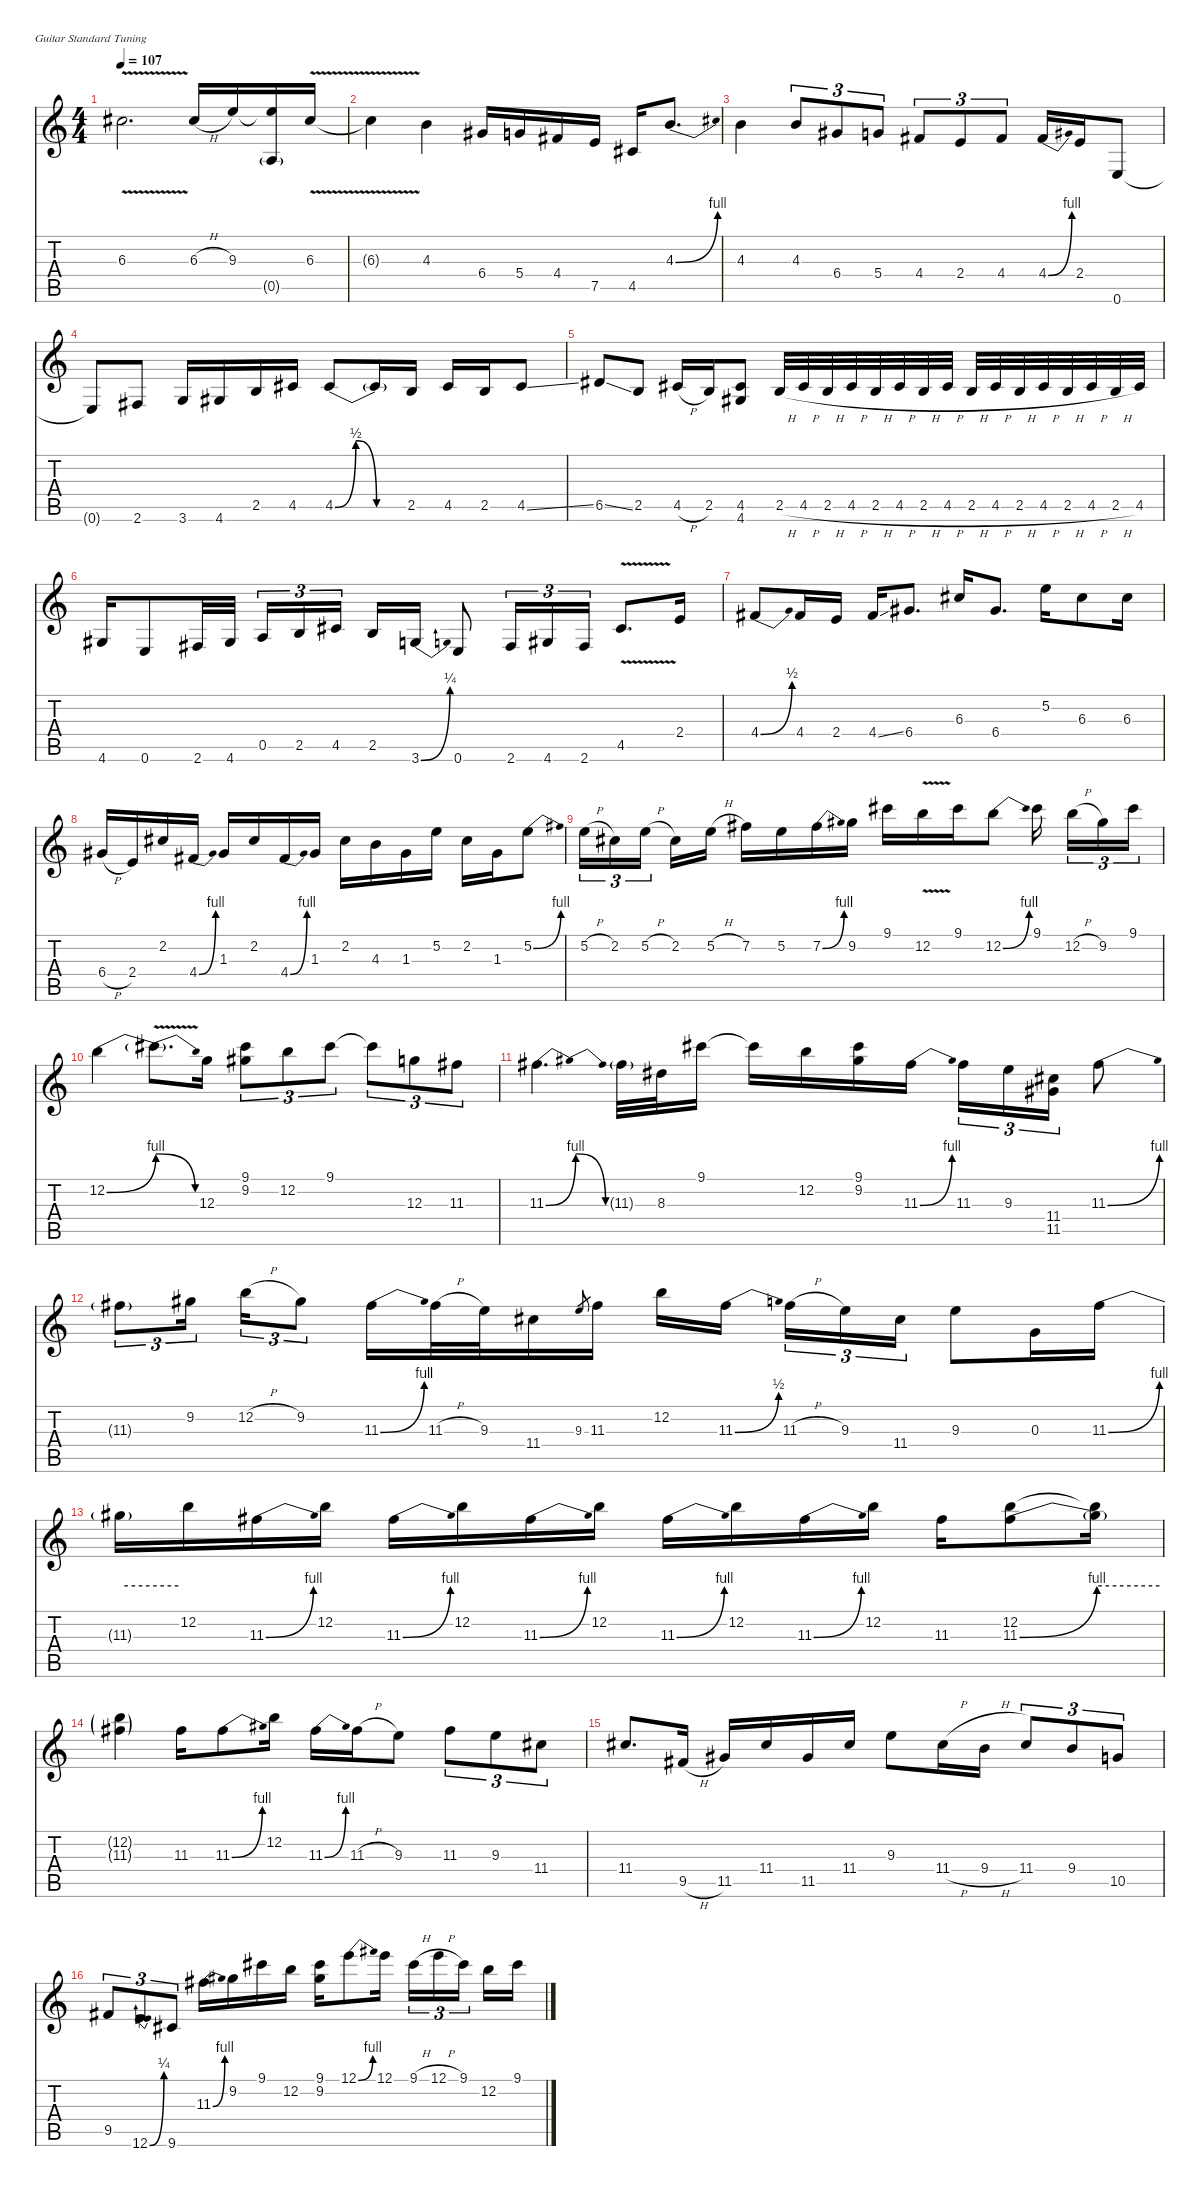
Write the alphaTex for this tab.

\defaultSystemsLayout 4
\hideDynamics
\bracketExtendMode nobrackets
\singleTrackTrackNamePolicy hidden
\multiTrackTrackNamePolicy hidden
\firstSystemTrackNameMode fullname
\firstSystemTrackNameOrientation horizontal
\otherSystemsTrackNameOrientation horizontal
\track ("Jimi" "dist.guit.") {instrument distortionguitar}
\staff {score tabs}
\tuning (E4 B3 G3 D3 A2 E2)
\ts (4 4)
\tempo 107
\clef g2
\ks c
6.3{v acc #}.2{d dy f instrument distortionguitar beam Down} 6.3{h acc #}.16{beam Up} 9.3.16{beam Up} (9.3{t} 0.5{g}).16{beam Up} 6.3{v acc #}.16{beam Up} |
6.3{v t acc #}.4{beam Down} 4.3.4{beam Down} 6.4{acc #}.16{beam Up} 5.4.16{beam Up} 4.4{acc #}.16{beam Up} 7.5.16{beam Up} 4.5{acc #}.16{beam Up} 4.3{be (bend 0 0 30 4)}.8{d beam Up} |
4.3.4{beam Down} 4.3.8{tu (3 2) beam Up} 6.4{acc #}.8{tu (3 2) beam Up} 5.4.8{tu (3 2) beam Up} 4.4{acc #}.8{tu (3 2) beam Up} 2.4.8{tu (3 2) beam Up} 4.4{acc #}.8{tu (3 2) beam Up} 4.4{be (bend 0 0 30 4) acc #}.16{beam Up} 2.4.16{beam Up} 0.6.8{beam Up} |
0.6{t}.8{beam Up} 2.6{acc #}.8{beam Up} 3.6.16{beam Up} 4.6{acc #}.16{beam Up} 2.5.16{beam Up} 4.5{acc #}.16{beam Up} 4.5{be (bendrelease 0 0 30 2 30 2 60 0) acc #}.8{beam Up} 4.5{be (hold 0 0 60 0) t acc #}.16{beam Up} 2.5.16{beam Up} 4.5{acc #}.16{beam Up} 2.5.16{beam Up} 4.5{ss acc #}.8{beam Up} |
6.5{ss acc #}.8{beam Up} 2.5.8{beam Up} 4.5{h acc #}.16{beam Up} 2.5.16{beam Up} (4.5{acc #} 4.6{acc #}).8{beam Up} 2.5{h}.32{beam Up} 4.5{h acc #}.32{beam Up} 2.5{h}.32{beam Up} 4.5{h acc #}.32{beam Up} 2.5{h}.32{beam Up} 4.5{h acc #}.32{beam Up} 2.5{h}.32{beam Up} 4.5{h acc #}.32{beam Up} 2.5{h}.32{beam Up} 4.5{h acc #}.32{beam Up} 2.5{h}.32{beam Up} 4.5{h acc #}.32{beam Up} 2.5{h}.32{beam Up} 4.5{h acc #}.32{beam Up} 2.5{h}.32{beam Up} 4.5{acc #}.32{beam Up} |
4.6{acc #}.16{beam Up} 0.6.8{beam Up} 2.6{acc #}.32{beam Up} 4.6{acc #}.32{beam Up} 0.5.16{tu (3 2) beam Up} 2.5.16{tu (3 2) beam Up} 4.5{acc #}.16{tu (3 2) beam Up} 2.5.16{beam Up} 3.6{be (bend 0 0 30 1)}.16{beam Up} 0.6.8{beam Up} 2.6{acc #}.16{tu (3 2) beam Up} 4.6{acc #}.16{tu (3 2) beam Up} 2.6{acc #}.16{tu (3 2) beam Up} 4.5{v acc #}.8{d beam Up} 2.4.16{beam Up} |
4.4{be (bend 0 0 30 2) acc #}.8{beam Up} 4.4{acc #}.16{beam Up} 2.4.16{beam Up} 4.4{ss acc #}.16{beam Up} 6.4{acc #}.8{d beam Up} 6.3{acc #}.16{beam Up} 6.4{acc #}.8{d beam Up} 5.2.16{beam Down} 6.3{acc #}.8{beam Down} 6.3{acc #}.16{beam Down} |
6.4{h acc #}.16{beam Up} 2.4.16{beam Up} 2.2{acc #}.16{beam Up} 4.4{be (bend 0 0 30 4) acc #}.16{beam Up} 1.3{acc #}.16{beam Up} 2.2{acc #}.16{beam Up} 4.4{be (bend 0 0 30 4) acc #}.16{beam Up} 1.3{acc #}.16{beam Up} 2.2{acc #}.16{beam Down} 4.3.16{beam Down} 1.3{acc #}.16{beam Down} 5.2.16{beam Down} 2.2{acc #}.16{beam Down} 1.3{acc #}.16{beam Down} 5.2{be (bend 0 0 30 4)}.8{beam Down} |
5.2{h}.16{tu (3 2) beam Down} 2.2{acc #}.16{tu (3 2) beam Down} 5.2{h}.16{tu (3 2) beam Down} 2.2{acc #}.16{beam Down} 5.2{h}.16{beam Down} 7.2{acc #}.16{beam Down} 5.2.16{beam Down} 7.2{be (bend 0 0 30 4) acc #}.16{beam Down} 9.2{acc #}.16{beam Down} 9.1{acc #}.16{beam Down} 12.2{v}.16{beam Down} 9.1{acc #}.16{beam Down} 12.2{be (bend 0 0 30 4)}.8{beam Down} 9.1{acc #}.16{beam Down} 12.2{h}.16{tu (3 2) beam Down} 9.2{acc #}.16{tu (3 2) beam Down} 9.1{acc #}.16{tu (3 2) beam Down} |
12.2{be (bend 0 0 60 4)}.4{beam Down} 12.2{be (release 0 4 60 0) v t}.8{d beam Down} 12.3.16{beam Down} (9.1{acc #} 9.2{acc #}).8{tu (3 2) beam Down} 12.2.8{tu (3 2) beam Down} 9.1{acc #}.8{tu (3 2) beam Down} 9.1{t acc #}.8{tu (3 2) beam Down} 12.3.8{tu (3 2) beam Down} 11.3{acc #}.8{tu (3 2) beam Down} |
11.3{be (bendrelease 0 0 15 4 30 4 45 0) acc #}.4{d beam Down} 11.3{g acc #}.32{beam Down} 8.3{acc #}.32{beam Down} 9.1{acc #}.16{beam Down} 9.1{t acc #}.16{beam Down} 12.2.16{beam Down} (9.1{acc #} 9.2{acc #}).16{beam Down} 11.3{be (bend 0 0 30 4) acc #}.16{beam Down} 11.3{acc #}.16{tu (3 2) beam Down} 9.3.16{tu (3 2) beam Down} (11.4{acc #} 11.5{acc #}).16{tu (3 2) beam Down} 11.3{be (bend 0 0 30 4) acc #}.8{beam Down} |
11.3{g acc #}.8{tu (3 2) beam Down} 9.2{acc #}.16{tu (3 2) beam Down} 12.2{h}.16{tu (3 2) beam Down} 9.2{acc #}.8{tu (3 2) beam Down} 11.3{be (bend 0 0 30 4) acc #}.16{beam Down} 11.3{h acc #}.32{beam Down} 9.3.32{beam Down} 11.4{acc #}.16{beam Down} 9.3.8{gr dy mf beam Up} 11.3{acc #}.16{dy f beam Down} 12.2.16{beam Down} 11.3{be (bend 0 0 30 2) acc #}.16{beam Down} 11.3{h acc #}.16{tu (3 2) beam Down} 9.3.16{tu (3 2) beam Down} 11.4{acc #}.16{tu (3 2) beam Down} 9.3.8{beam Down} 0.3.16{beam Down} 11.3{be (bend 0 0 60 4) acc #}.16{beam Down} |
11.3{be (hold 0 4 60 4) t}.16{beam Down} 12.2.16{beam Down} 11.3{be (bend 0 0 30 4) acc #}.16{beam Down} 12.2.16{beam Down} 11.3{be (bend 0 0 30 4) acc #}.16{beam Down} 12.2.16{beam Down} 11.3{be (bend 0 0 30 4) acc #}.16{beam Down} 12.2.16{beam Down} 11.3{be (bend 0 0 30 4) acc #}.16{beam Down} 12.2.16{beam Down} 11.3{be (bend 0 0 30 4) acc #}.16{beam Down} 12.2.16{beam Down} 11.3{acc #}.16{beam Down} (12.2 11.3{be (bend 0 0 60 4) acc #}).8{beam Down} (12.2{t} 11.3{be (hold 0 4 60 4) t}).16{beam Down} |
(12.2{g} 11.3{g acc #}).4{beam Down} 11.3{acc #}.16{beam Down} 11.3{be (bend 0 0 30 4) acc #}.8{beam Down} 12.2.16{beam Down} 11.3{be (bend 0 0 30 4) acc #}.16{beam Down} 11.3{h acc #}.16{beam Down} 9.3.8{beam Down} 11.3{acc #}.8{tu (3 2) beam Down} 9.3.8{tu (3 2) beam Down} 11.4{acc #}.8{tu (3 2) beam Down} |
11.4{acc #}.8{d beam Up} 9.5{h acc #}.16{beam Up} 11.5{acc #}.16{beam Up} 11.4{acc #}.16{beam Up} 11.5{acc #}.16{beam Up} 11.4{acc #}.16{beam Up} 9.3.8{beam Down} 11.4{h acc #}.16{beam Down} 9.4{h}.16{beam Down} 11.4{acc #}.8{tu (3 2) beam Up} 9.4.8{tu (3 2) beam Up} 10.5.8{tu (3 2) beam Up} |
9.5{acc #}.8{tu (3 2) beam Up} 12.6{be (bend 0 0 30 1)}.8{tu (3 2) beam Up} 9.6{acc #}.8{tu (3 2) beam Up} 11.3{be (bend 0 0 30 4) acc #}.16{beam Down} 9.2{acc #}.16{beam Down} 9.1{acc #}.16{beam Down} 12.2.16{beam Down} (9.1{acc #} 9.2{acc #}).16{beam Down} 12.1{be (bend 0 0 30 4)}.8{beam Down} 12.1.16{beam Down} 9.1{h acc #}.16{tu (3 2) beam Down} 12.1{h}.16{tu (3 2) beam Down} 9.1{acc #}.16{tu (3 2) beam Down} 12.2.16{beam Down} 9.1{acc #}.16{beam Down}
